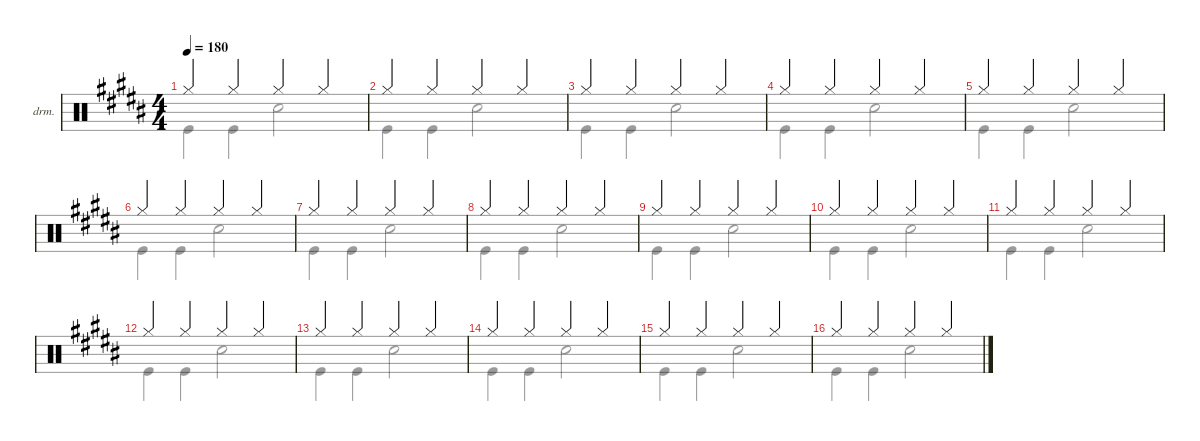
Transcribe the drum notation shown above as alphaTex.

\defaultSystemsLayout 4
\hideDynamics
\bracketExtendMode nobrackets
\firstSystemTrackNameOrientation horizontal
\otherSystemsTrackNameOrientation horizontal
\track ("Drums" "drm.") {instrument percussion}
\staff {score}
\articulation defaults
\voice
\ts (4 4)
\tempo 180
\clef neutral
\ks b "Hi-Hat (closed)".4{dy mf} "Hi-Hat (closed)".4 "Hi-Hat (closed)".4 "Hi-Hat (closed)".4
|
"Hi-Hat (closed)".4 "Hi-Hat (closed)".4 "Hi-Hat (closed)".4 "Hi-Hat (closed)".4 |
"Hi-Hat (closed)".4 "Hi-Hat (closed)".4 "Hi-Hat (closed)".4 "Hi-Hat (closed)".4 |
"Hi-Hat (closed)".4 "Hi-Hat (closed)".4 "Hi-Hat (closed)".4 "Hi-Hat (closed)".4 |
"Hi-Hat (closed)".4 "Hi-Hat (closed)".4 "Hi-Hat (closed)".4 "Hi-Hat (closed)".4 |
"Hi-Hat (closed)".4 "Hi-Hat (closed)".4 "Hi-Hat (closed)".4 "Hi-Hat (closed)".4 |
"Hi-Hat (closed)".4 "Hi-Hat (closed)".4 "Hi-Hat (closed)".4 "Hi-Hat (closed)".4 |
"Hi-Hat (closed)".4 "Hi-Hat (closed)".4 "Hi-Hat (closed)".4 "Hi-Hat (closed)".4 |
"Hi-Hat (closed)".4 "Hi-Hat (closed)".4 "Hi-Hat (closed)".4 "Hi-Hat (closed)".4 |
"Hi-Hat (closed)".4 "Hi-Hat (closed)".4 "Hi-Hat (closed)".4 "Hi-Hat (closed)".4 |
"Hi-Hat (closed)".4 "Hi-Hat (closed)".4 "Hi-Hat (closed)".4 "Hi-Hat (closed)".4 |
"Hi-Hat (closed)".4 "Hi-Hat (closed)".4 "Hi-Hat (closed)".4 "Hi-Hat (closed)".4 |
"Hi-Hat (closed)".4 "Hi-Hat (closed)".4 "Hi-Hat (closed)".4 "Hi-Hat (closed)".4 |
"Hi-Hat (closed)".4 "Hi-Hat (closed)".4 "Hi-Hat (closed)".4 "Hi-Hat (closed)".4 |
"Hi-Hat (closed)".4 "Hi-Hat (closed)".4 "Hi-Hat (closed)".4 "Hi-Hat (closed)".4 |
"Hi-Hat (closed)".4 "Hi-Hat (closed)".4 "Hi-Hat (closed)".4 "Hi-Hat (closed)".4
\voice
\clef neutral
\ottava regular
\simile none
\ks b "Kick (hit)".4{dy mf} "Kick (hit)".4 "Snare (hit) 2".2
|
"Kick (hit)".4 "Kick (hit)".4 "Snare (hit) 2".2 |
"Kick (hit)".4 "Kick (hit)".4 "Snare (hit) 2".2 |
"Kick (hit)".4 "Kick (hit)".4 "Snare (hit) 2".2 |
"Kick (hit)".4 "Kick (hit)".4 "Snare (hit) 2".2 |
"Kick (hit)".4 "Kick (hit)".4 "Snare (hit) 2".2 |
"Kick (hit)".4 "Kick (hit)".4 "Snare (hit) 2".2 |
"Kick (hit)".4 "Kick (hit)".4 "Snare (hit) 2".2 |
"Kick (hit)".4 "Kick (hit)".4 "Snare (hit) 2".2 |
"Kick (hit)".4 "Kick (hit)".4 "Snare (hit) 2".2 |
"Kick (hit)".4 "Kick (hit)".4 "Snare (hit) 2".2 |
"Kick (hit)".4 "Kick (hit)".4 "Snare (hit) 2".2 |
"Kick (hit)".4 "Kick (hit)".4 "Snare (hit) 2".2 |
"Kick (hit)".4 "Kick (hit)".4 "Snare (hit) 2".2 |
"Kick (hit)".4 "Kick (hit)".4 "Snare (hit) 2".2 |
"Kick (hit)".4 "Kick (hit)".4 "Snare (hit) 2".2
